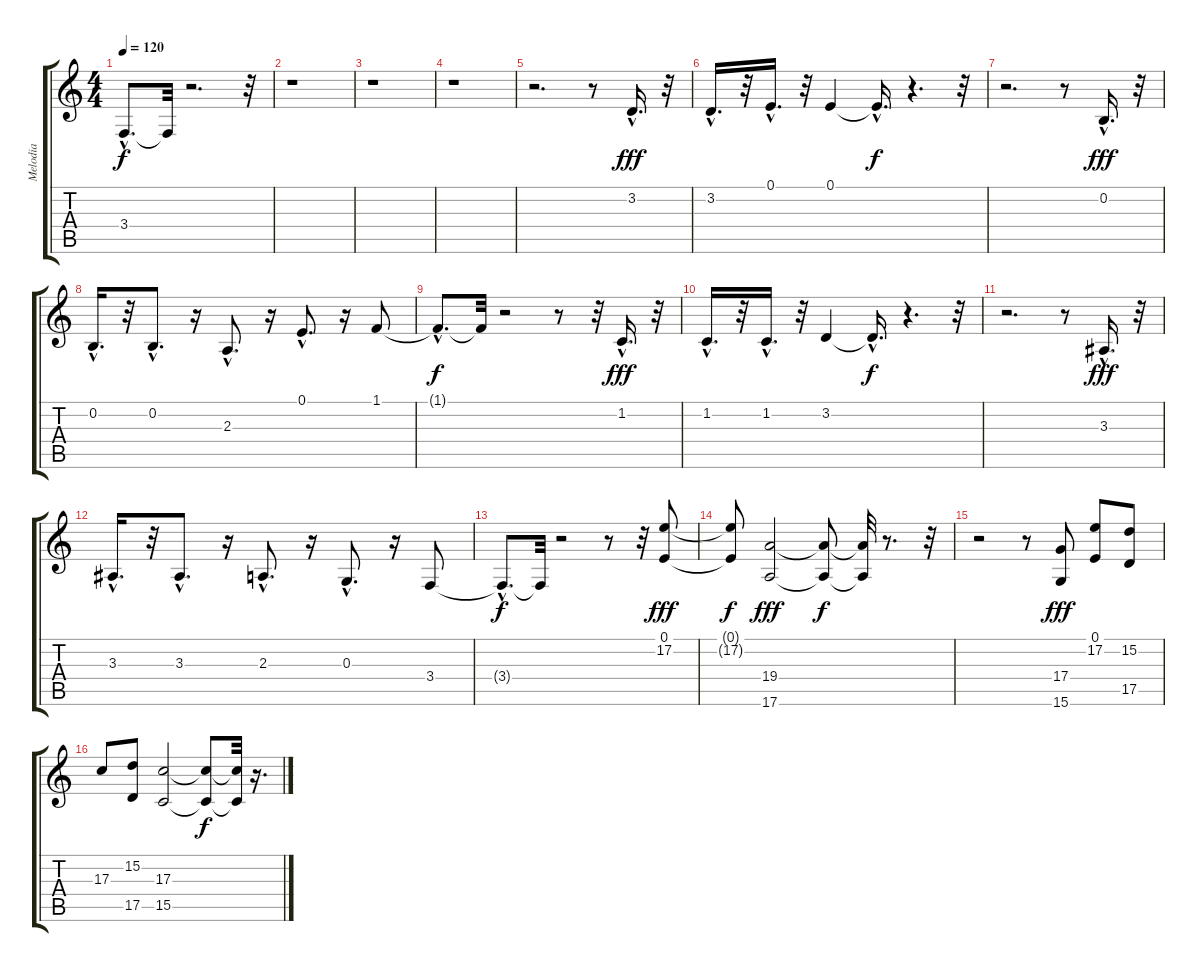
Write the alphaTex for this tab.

\track ("Melodia" "Melodia") {instrument synthvoice}
\staff {score tabs}
\tuning (E4 B3 G3 D3 A2 E2) {hide}
\ts (4 4)
\tempo 120
\clef g2
\ks c
3.4{hac t}.8{d dy f} 3.4{t}.32 r.2{d} r.32 |
r.1 |
r.1 |
r.1 |
r.2{d} r.8 3.2{hac}.16{d dy fff} r.32 |
3.2{hac}.16{d} r.32 0.1{hac}.16{d} r.32 0.1.4 0.1{hac t}.16{d dy f} r.4{d} r.32 |
r.2{d} r.8 0.2{hac}.16{d dy fff} r.32 |
0.2{hac}.16{d} r.32 0.2{hac}.8{d} r.16 2.3{hac}.8{d} r.16 0.1{hac}.8{d} r.16 1.1.8 |
1.1{hac t}.8{d dy f} 1.1{t}.32 r.2 r.8 r.32 1.2{hac}.16{d dy fff} r.32 |
1.2{hac}.16{d} r.32 1.2{hac}.16{d} r.32 3.2.4 3.2{hac t}.16{d dy f} r.4{d} r.32 |
r.2{d} r.8 3.3{hac}.16{d dy fff} r.32 |
3.3{hac}.16{d} r.32 3.3{hac}.8{d} r.16 2.3{hac}.8{d} r.16 0.3{hac}.8{d} r.16 3.4.8 |
3.4{hac t}.8{d dy f} 3.4{t}.32 r.2 r.8 r.32 (0.1 17.2).8{dy fff} |
(0.1{t} 17.2{t}).8{dy f} (19.4 17.6).2{dy fff} (19.4{t} 17.6{t}).8{dy f} (19.4{t} 17.6{t}).32 r.8{d} r.32 |
r.2 r.8 (17.4 15.6).8{dy fff} (0.1 17.2).8 (15.2 17.5).8 |
17.3.8 (15.2 17.5).8 (17.3 15.5).2 (17.3{t} 15.5{t}).8{dy f} (17.3{t} 15.5{t}).32 r.16{d}
